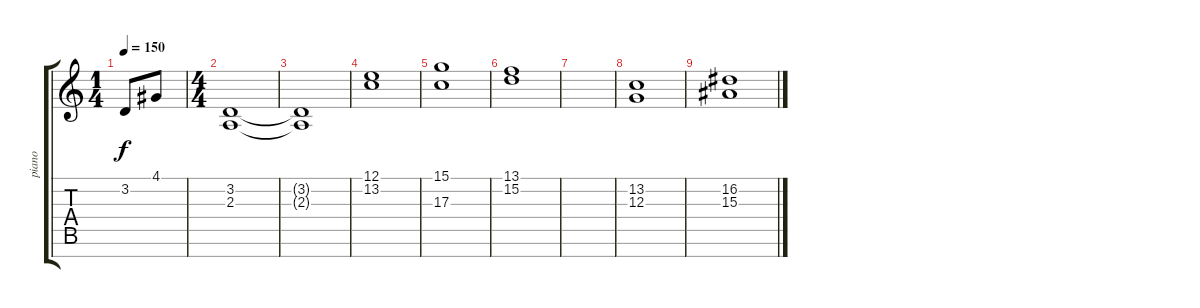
\track ("piano" "piano") {instrument acousticgrandpiano}
\staff {score tabs}
\tuning (E4 B3 G3 D3 A2 E2 B1) {hide}
\ts (1 4)
\tempo 150
\clef g2
\ks c
3.2.8{dy f} 4.1.8 |
\ts (4 4)
(3.2 2.3).1{instrument acousticgrandpiano} |
(3.2{t} 2.3{t}).1 |
(12.1 13.2).1 |
(15.1 17.3).1 |
(13.1 15.2).1 |
|
(13.2 12.3).1 |
(16.2 15.3).1
